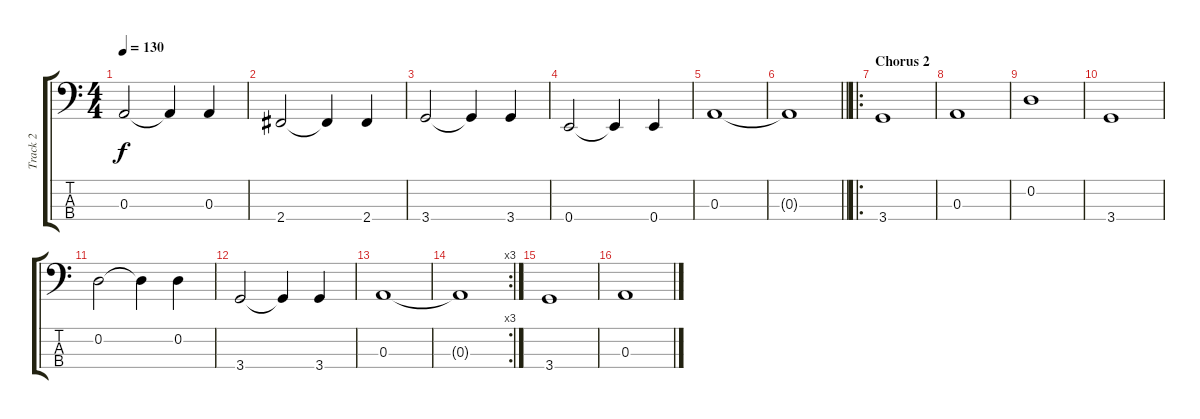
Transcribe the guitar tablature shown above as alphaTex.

\track ("Track 2" "Track 2") {instrument electricbassfinger}
\staff {score tabs}
\tuning (G2 D2 A1 E1) {hide}
\ts (4 4)
\tempo 130
\clef f4
\ks c
0.3.2{dy f} 0.3{t}.4 0.3.4 |
2.4.2 2.4{t}.4 2.4.4 |
3.4.2 3.4{t}.4 3.4.4 |
0.4.2 0.4{t}.4 0.4.4 |
0.3.1 |
\barLineRight lightlight
0.3{t}.1 |
\ro
\section ("" "Chorus 2")
3.4.1 |
0.3.1 |
0.2.1 |
3.4.1 |
0.2.2 0.2{t}.4 0.2.4 |
3.4.2 3.4{t}.4 3.4.4 |
0.3.1 |
\rc 3
0.3{t}.1 |
3.4.1 |
0.3.1
